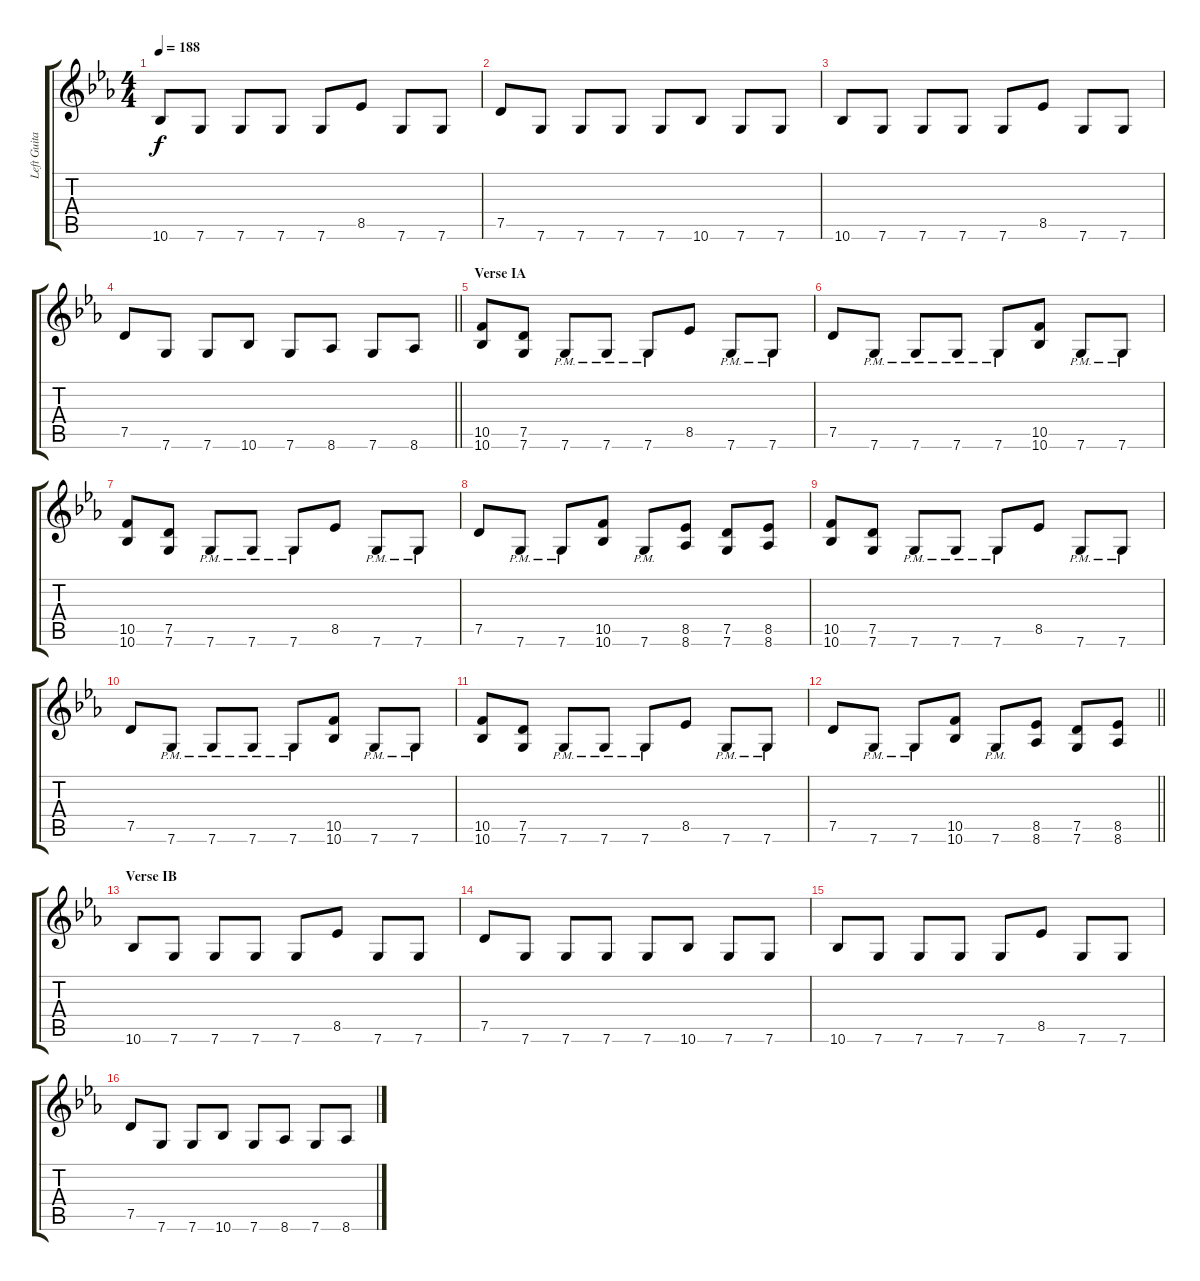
\track ("Left Guitar" "Left Guita") {instrument distortionguitar}
\staff {score tabs}
\tuning (D4 A3 F3 C3 G2 C2) {hide}
\ts (4 4)
\tempo 188
\clef g2
\ks eb
10.6.8{dy f} 7.6.8 7.6.8 7.6.8 7.6.8 8.5.8 7.6.8 7.6.8 |
7.5.8 7.6.8 7.6.8 7.6.8 7.6.8 10.6.8 7.6.8 7.6.8 |
10.6.8 7.6.8 7.6.8 7.6.8 7.6.8 8.5.8 7.6.8 7.6.8 |
\barLineRight lightlight
7.5.8 7.6.8 7.6.8 10.6.8 7.6.8 8.6.8 7.6.8 8.6.8 |
\section ("" "Verse IA")
(10.5 10.6).8 (7.5 7.6).8 7.6{pm}.8 7.6{pm}.8 7.6{pm}.8 8.5.8 7.6{pm}.8 7.6{pm}.8 |
7.5.8 7.6{pm}.8 7.6{pm}.8 7.6{pm}.8 7.6{pm}.8 (10.5 10.6).8 7.6{pm}.8 7.6{pm}.8 |
(10.5 10.6).8 (7.5 7.6).8 7.6{pm}.8 7.6{pm}.8 7.6{pm}.8 8.5.8 7.6{pm}.8 7.6{pm}.8 |
7.5.8 7.6{pm}.8 7.6{pm}.8 (10.5 10.6).8 7.6{pm}.8 (8.5 8.6).8 (7.5 7.6).8 (8.5 8.6).8 |
(10.5 10.6).8 (7.5 7.6).8 7.6{pm}.8 7.6{pm}.8 7.6{pm}.8 8.5.8 7.6{pm}.8 7.6{pm}.8 |
7.5.8 7.6{pm}.8 7.6{pm}.8 7.6{pm}.8 7.6{pm}.8 (10.5 10.6).8 7.6{pm}.8 7.6{pm}.8 |
(10.5 10.6).8 (7.5 7.6).8 7.6{pm}.8 7.6{pm}.8 7.6{pm}.8 8.5.8 7.6{pm}.8 7.6{pm}.8 |
\barLineRight lightlight
7.5.8 7.6{pm}.8 7.6{pm}.8 (10.5 10.6).8 7.6{pm}.8 (8.5 8.6).8 (7.5 7.6).8 (8.5 8.6).8 |
\section ("" "Verse IB")
10.6.8 7.6.8 7.6.8 7.6.8 7.6.8 8.5.8 7.6.8 7.6.8 |
7.5.8 7.6.8 7.6.8 7.6.8 7.6.8 10.6.8 7.6.8 7.6.8 |
10.6.8 7.6.8 7.6.8 7.6.8 7.6.8 8.5.8 7.6.8 7.6.8 |
7.5.8 7.6.8 7.6.8 10.6.8 7.6.8 8.6.8 7.6.8 8.6.8
